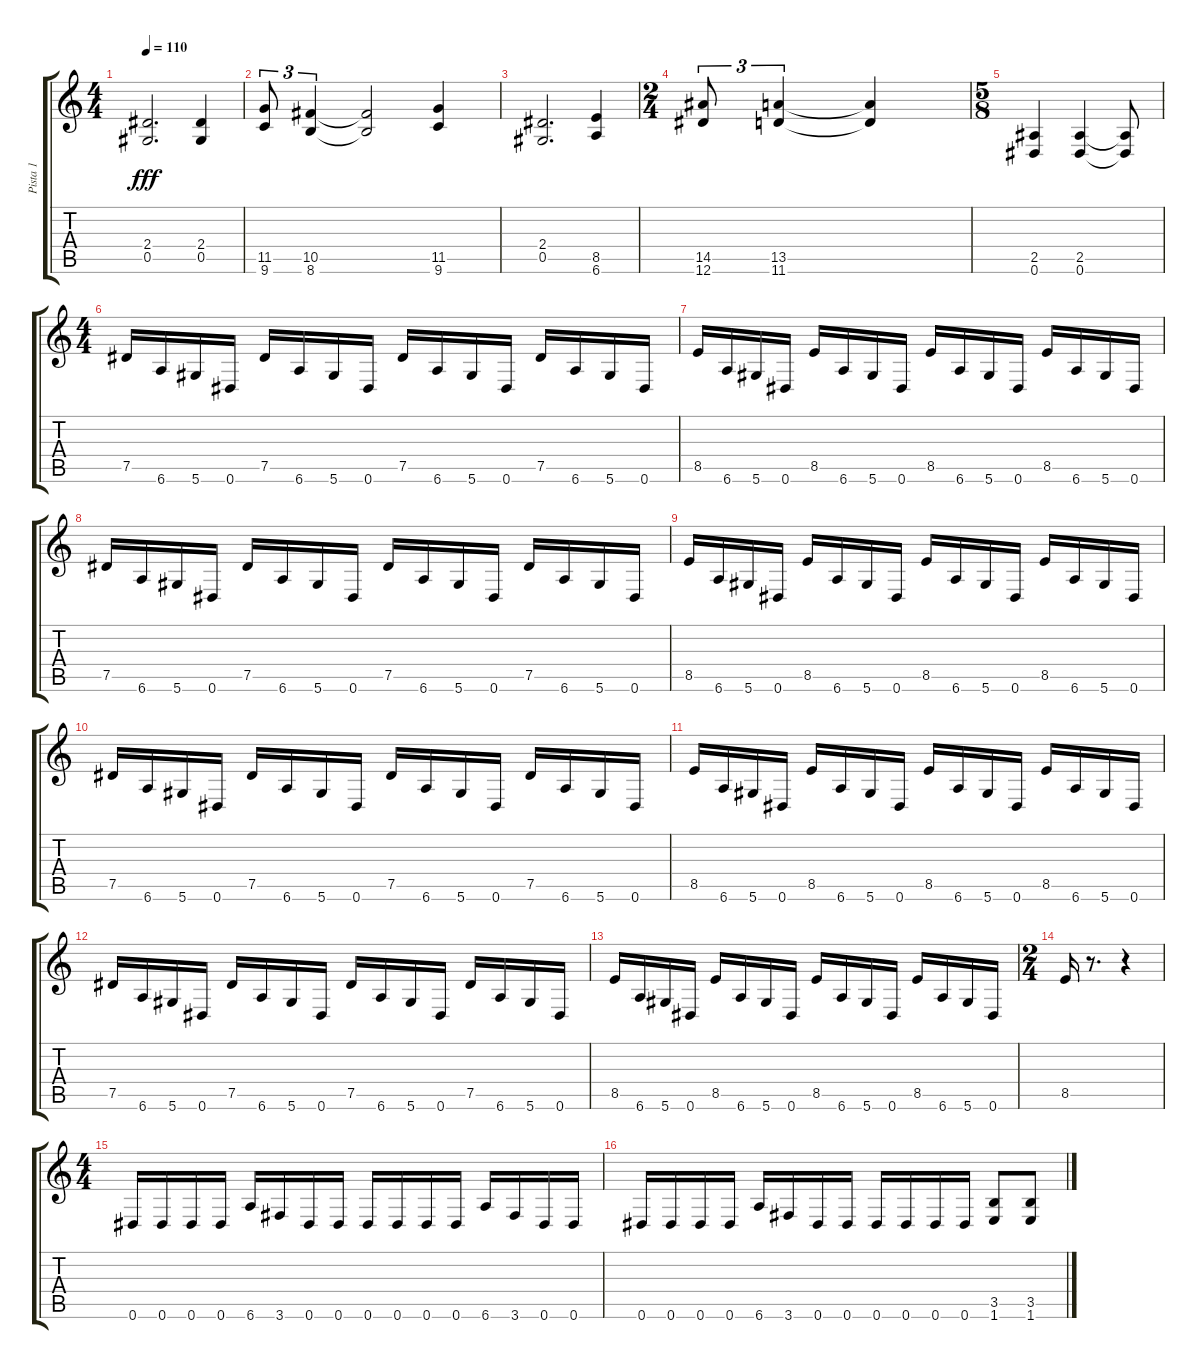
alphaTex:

\track ("Pista 1" "Pista 1") {instrument distortionguitar}
\staff {score tabs}
\tuning (Eb4 Bb3 Gb3 Db3 Ab2 Eb2) {hide}
\ts (4 4)
\tempo 110
\clef g2
\ks c
(2.4 0.5).2{d dy fff} (2.4 0.5).4 |
(11.5 9.6).8{tu (3 2)} (10.5 8.6).4{tu (3 2)} (10.5{t} 8.6{t}).2 (11.5 9.6).4 |
(2.4 0.5).2{d} (8.5 6.6).4 |
\ts (2 4)
(14.5 12.6).8{tu (3 2)} (13.5 11.6).4{tu (3 2)} (13.5{t} 11.6{t}).4 |
\ts (5 8)
(2.5 0.6).4 (2.5 0.6).4 (2.5{t} 0.6{t}).8 |
\ts (4 4)
7.5.16 6.6.16 5.6.16 0.6.16 7.5.16 6.6.16 5.6.16 0.6.16 7.5.16 6.6.16 5.6.16 0.6.16 7.5.16 6.6.16 5.6.16 0.6.16 |
8.5.16 6.6.16 5.6.16 0.6.16 8.5.16 6.6.16 5.6.16 0.6.16 8.5.16 6.6.16 5.6.16 0.6.16 8.5.16 6.6.16 5.6.16 0.6.16 |
7.5.16 6.6.16 5.6.16 0.6.16 7.5.16 6.6.16 5.6.16 0.6.16 7.5.16 6.6.16 5.6.16 0.6.16 7.5.16 6.6.16 5.6.16 0.6.16 |
8.5.16 6.6.16 5.6.16 0.6.16 8.5.16 6.6.16 5.6.16 0.6.16 8.5.16 6.6.16 5.6.16 0.6.16 8.5.16 6.6.16 5.6.16 0.6.16 |
7.5.16 6.6.16 5.6.16 0.6.16 7.5.16 6.6.16 5.6.16 0.6.16 7.5.16 6.6.16 5.6.16 0.6.16 7.5.16 6.6.16 5.6.16 0.6.16 |
8.5.16 6.6.16 5.6.16 0.6.16 8.5.16 6.6.16 5.6.16 0.6.16 8.5.16 6.6.16 5.6.16 0.6.16 8.5.16 6.6.16 5.6.16 0.6.16 |
7.5.16 6.6.16 5.6.16 0.6.16 7.5.16 6.6.16 5.6.16 0.6.16 7.5.16 6.6.16 5.6.16 0.6.16 7.5.16 6.6.16 5.6.16 0.6.16 |
8.5.16 6.6.16 5.6.16 0.6.16 8.5.16 6.6.16 5.6.16 0.6.16 8.5.16 6.6.16 5.6.16 0.6.16 8.5.16 6.6.16 5.6.16 0.6.16 |
\ts (2 4)
8.5.16 r.8{d} r.4 |
\ts (4 4)
0.6.16 0.6.16 0.6.16 0.6.16 6.6.16 3.6.16 0.6.16 0.6.16 0.6.16 0.6.16 0.6.16 0.6.16 6.6.16 3.6.16 0.6.16 0.6.16 |
0.6.16 0.6.16 0.6.16 0.6.16 6.6.16 3.6.16 0.6.16 0.6.16 0.6.16 0.6.16 0.6.16 0.6.16 (3.5 1.6).8 (3.5 1.6).8
